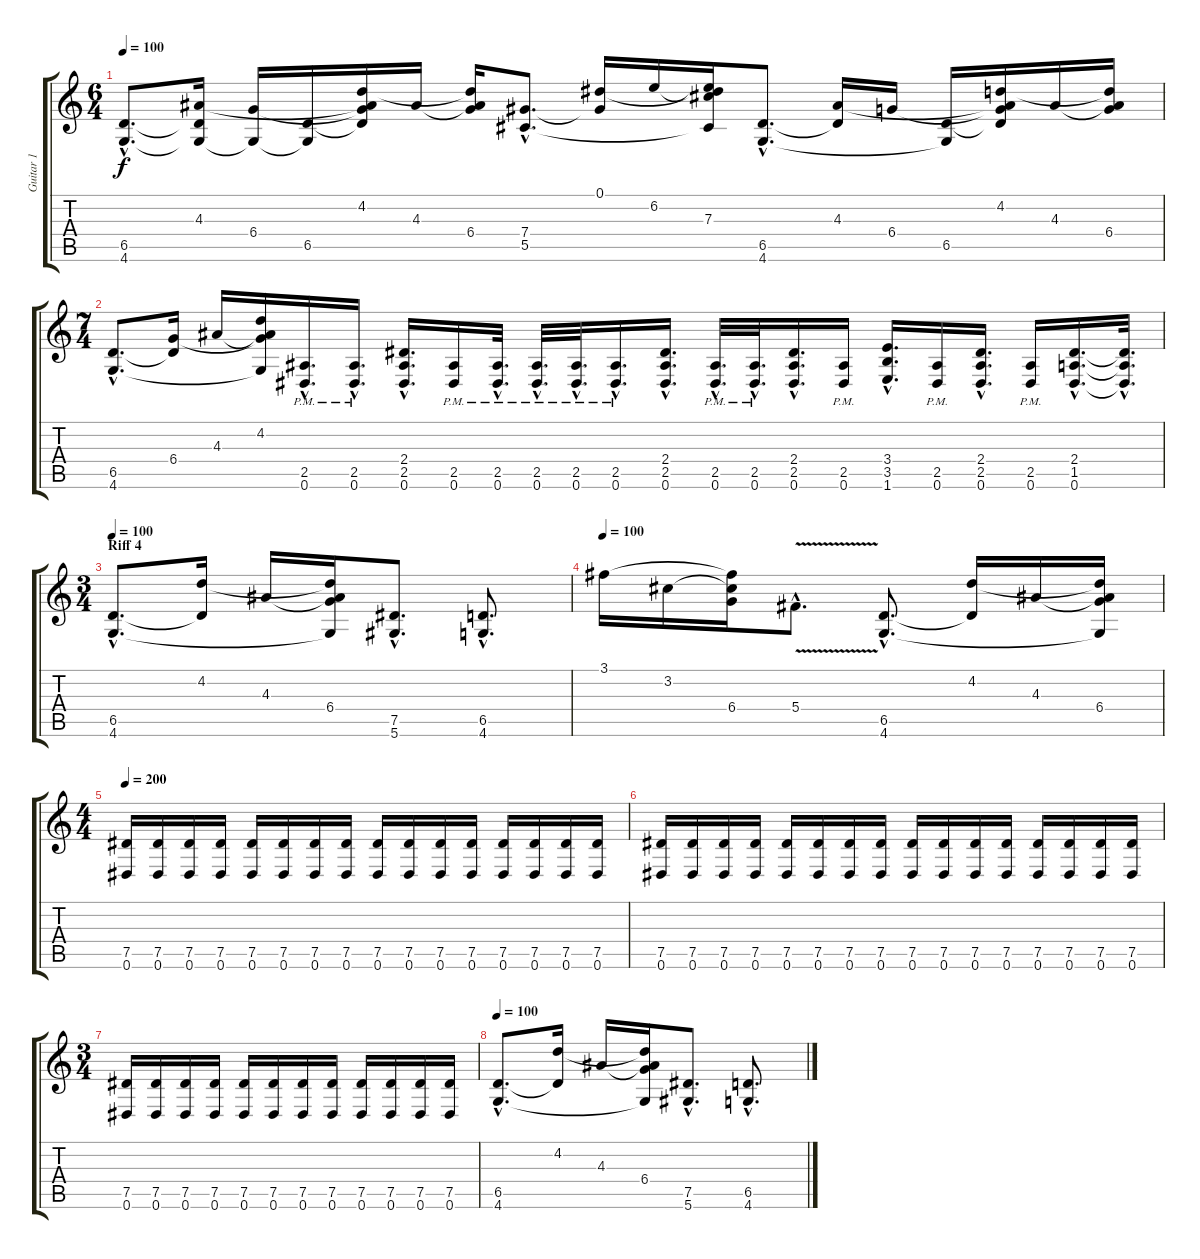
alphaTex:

\track ("Guitar 1" "Guitar 1") {instrument distortionguitar}
\staff {score tabs}
\tuning (Eb4 Bb3 Gb3 Db3 Ab2 Eb2) {hide}
\ts (6 4)
\tempo 100
\clef g2
\ks c
(6.5{hac} 4.6{hac}).8{d dy f} (4.3 6.5{t} 4.6{t}).16 (6.4 4.6{t}).16 (6.5 4.6{t}).16 (4.2 4.3{t} 6.4{t} 6.5{t}).16 4.3.16 (4.2{t} 4.3{t} 6.4).16 (7.4{hac} 5.5{hac}).8{d} (0.1 7.4{t}).16 6.2.16 (0.1{t} 6.2{t} 7.3 5.5{t}).16 (6.5{hac} 4.6{hac}).8{d} (4.3 6.5{t}).16 6.4.16 (6.5 4.6{t}).16 (4.2 4.3{t} 6.4{t} 6.5{t}).16 4.3.16 (4.2{t} 4.3{t} 6.4).16 |
\ts (7 4)
(6.5{hac} 4.6{hac}).8{d} (6.4 6.5{t}).16 4.3.16 (4.2 4.3{t} 6.4{t} 4.6{t}).16 (2.5{hac pm} 0.6{hac pm}).16{d} (2.5{hac pm} 0.6{hac pm}).16{d} (2.4{hac} 2.5{hac} 0.6{hac}).16{d} (2.5{pm} 0.6{pm}).16 (2.5{hac pm} 0.6{hac pm}).32{d} (2.5{hac pm} 0.6{hac pm}).32{d} (2.5{hac pm} 0.6{hac pm}).32{d} (2.5{hac pm} 0.6{hac pm}).16{d} (2.4{hac} 2.5{hac} 0.6{hac}).16{d} (2.5{hac pm} 0.6{hac pm}).32{d} (2.5{hac pm} 0.6{hac pm}).32{d} (2.4{hac} 2.5{hac} 0.6{hac}).16{d} (2.5{pm} 0.6{pm}).16 (3.4{hac} 3.5{hac} 1.6{hac}).16{d} (2.5{pm} 0.6{pm}).16 (2.4{hac} 2.5{hac} 0.6{hac}).16{d} (2.5{pm} 0.6{pm}).16 (2.4{hac} 1.5{hac} 0.6{hac}).16{d} (2.4{hac t} 1.5{hac t} 0.6{hac t}).32{d} |
\ts (3 4)
\section ("" "Riff 4")
\tempo 100
(6.5{hac} 4.6{hac}).8{d} (4.2 6.5{t}).16 4.3.16 (4.2{t} 4.3{t} 6.4 4.6{t}).16 (7.5{hac} 5.6{hac}).8{d} (6.5{hac} 4.6{hac}).8{d} |
\tempo 100
3.1.16 3.2.16 (3.1{t} 3.2{t} 6.4).16 5.4{v hac}.8{d} (6.5{hac} 4.6{hac}).8{d} (4.2 6.5{t}).16 4.3.16 (4.2{t} 4.3{t} 6.4 4.6{t}).16 |
\ts (4 4)
\tempo 200
(7.5 0.6).16 (7.5 0.6).16 (7.5 0.6).16 (7.5 0.6).16 (7.5 0.6).16 (7.5 0.6).16 (7.5 0.6).16 (7.5 0.6).16 (7.5 0.6).16 (7.5 0.6).16 (7.5 0.6).16 (7.5 0.6).16 (7.5 0.6).16 (7.5 0.6).16 (7.5 0.6).16 (7.5 0.6).16 |
(7.5 0.6).16 (7.5 0.6).16 (7.5 0.6).16 (7.5 0.6).16 (7.5 0.6).16 (7.5 0.6).16 (7.5 0.6).16 (7.5 0.6).16 (7.5 0.6).16 (7.5 0.6).16 (7.5 0.6).16 (7.5 0.6).16 (7.5 0.6).16 (7.5 0.6).16 (7.5 0.6).16 (7.5 0.6).16 |
\ts (3 4)
(7.5 0.6).16 (7.5 0.6).16 (7.5 0.6).16 (7.5 0.6).16 (7.5 0.6).16 (7.5 0.6).16 (7.5 0.6).16 (7.5 0.6).16 (7.5 0.6).16 (7.5 0.6).16 (7.5 0.6).16 (7.5 0.6).16 |
\tempo 100
(6.5{hac} 4.6{hac}).8{d} (4.2 6.5{t}).16 4.3.16 (4.2{t} 4.3{t} 6.4 4.6{t}).16 (7.5{hac} 5.6{hac}).8{d} (6.5{hac} 4.6{hac}).8{d}
